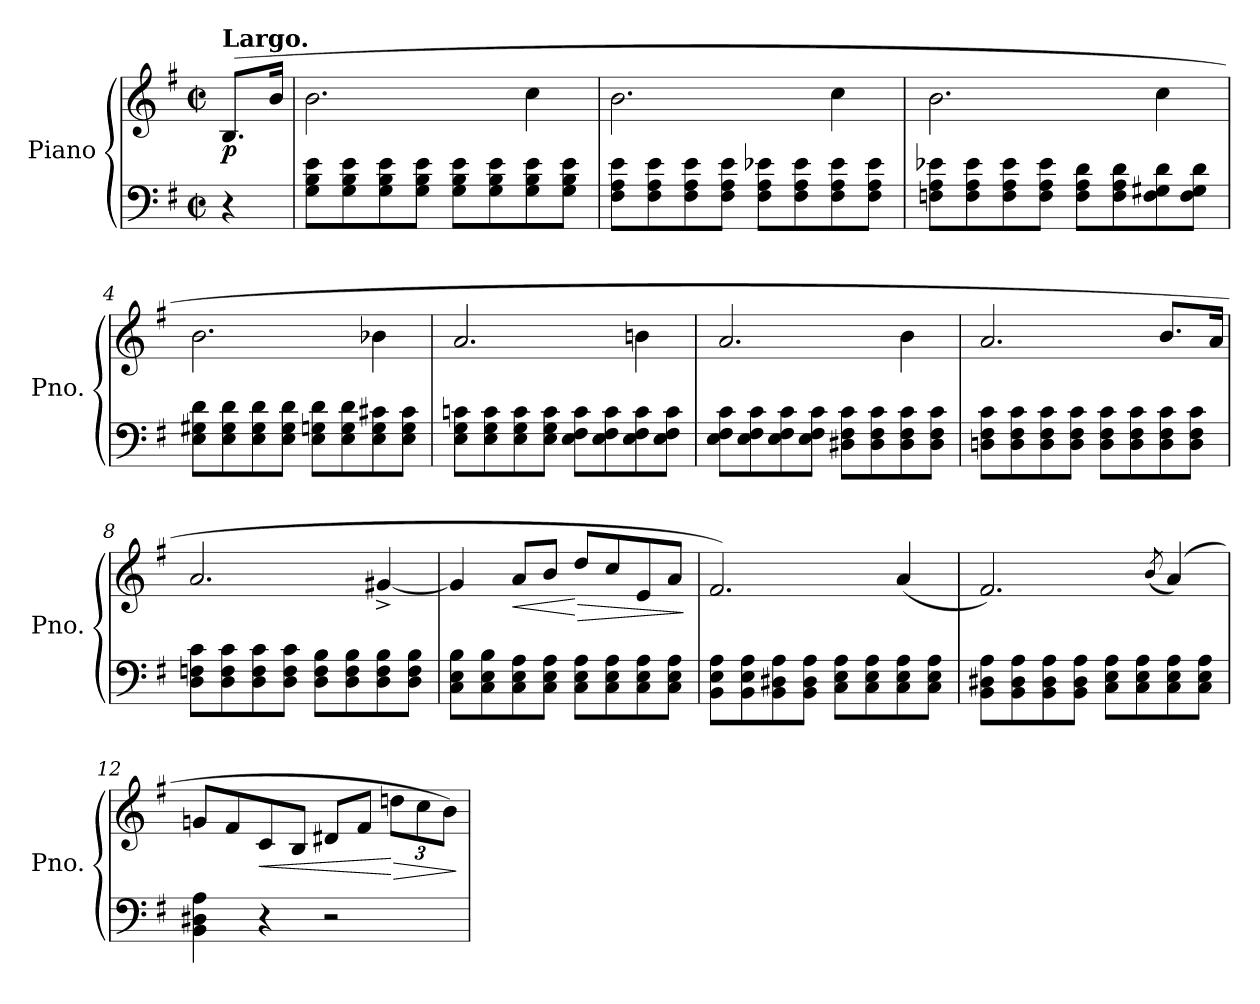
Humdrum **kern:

**kern	**kern	**dynam
*part1	*part1	*part1
*staff2	*staff1	*staff1/2
*I"Piano	*	*
*I'Pno.	*	*
*clefF4	*clefG2	*
*k[f#]	*k[f#]	*
*M2/2	*M2/2	*
*met(c|)	*met(c|)	*
=	=	=
!	!LO:TX:a:B:t=Largo.	!
!	!	!LO:DY:b
4r	(8.B/L	p
.	16b/Jk	.
=1	=1	=1
8G\ 8B\ 8e\L	2.b\	.
8G\ 8B\ 8e\	.	.
8G\ 8B\ 8e\	.	.
8G\ 8B\ 8e\J	.	.
8G\ 8B\ 8e\L	.	.
8G\ 8B\ 8e\	.	.
8G\ 8B\ 8e\	4cc\	.
8G\ 8B\ 8e\J	.	.
=2	=2	=2
8F#\ 8A\ 8e\L	2.b\	.
8F#\ 8A\ 8e\	.	.
8F#\ 8A\ 8e\	.	.
8F#\ 8A\ 8e\J	.	.
8F#\ 8A\ 8e-X\L	.	.
8F#\ 8A\ 8e-\	.	.
8F#\ 8A\ 8e-\	4cc\	.
8F#\ 8A\ 8e-\J	.	.
=3	=3	=3
8Fn\ 8A\ 8e-X\L	2.b\	.
8F\ 8A\ 8e-\	.	.
8F\ 8A\ 8e-\	.	.
8F\ 8A\ 8e-\J	.	.
8F\ 8A\ 8d\L	.	.
8F\ 8A\ 8d\	.	.
8F\ 8G#X\ 8d\	4cc\	.
8F\ 8G#\ 8d\J	.	.
!!LO:LB:g=z
=4	=4	=4
8E\ 8G#X\ 8d\L	2.b\	.
8E\ 8G#\ 8d\	.	.
8E\ 8G#\ 8d\	.	.
8E\ 8G#\ 8d\J	.	.
8E\ 8Gn\ 8d\L	.	.
8E\ 8G\ 8d\	.	.
8E\ 8G\ 8c#X\	4b-X\	.
8E\ 8G\ 8c#\J	.	.
=5	=5	=5
8E\ 8G\ 8cn\L	2.a/	.
8E\ 8G\ 8c\	.	.
8E\ 8G\ 8c\	.	.
8E\ 8G\ 8c\J	.	.
8E\ 8F#\ 8c\L	.	.
8E\ 8F#\ 8c\	.	.
8E\ 8F#\ 8c\	4bn\	.
8E\ 8F#\ 8c\J	.	.
=6	=6	=6
8E\ 8F#\ 8c\L	2.a/	.
8E\ 8F#\ 8c\	.	.
8E\ 8F#\ 8c\	.	.
8E\ 8F#\ 8c\J	.	.
8D#X\ 8F#\ 8c\L	.	.
8D#\ 8F#\ 8c\	.	.
8D#\ 8F#\ 8c\	4b\	.
8D#\ 8F#\ 8c\J	.	.
!!LO:LB:g=z
=7	=7	=7
8Dn\ 8F#\ 8c\L	2.a/	.
8D\ 8F#\ 8c\	.	.
8D\ 8F#\ 8c\	.	.
8D\ 8F#\ 8c\J	.	.
8D\ 8F#\ 8c\L	.	.
8D\ 8F#\ 8c\	.	.
8D\ 8F#\ 8c\	8.b/L	.
8D\ 8F#\ 8c\J	.	.
.	16a/Jk	.
=8	=8	=8
8D\ 8Fn\ 8c\L	2.a/	.
8D\ 8F\ 8c\	.	.
8D\ 8F\ 8c\	.	.
8D\ 8F\ 8c\J	.	.
8D\ 8F\ 8B\L	.	.
8D\ 8F\ 8B\	.	.
8D\ 8F\ 8B\	[4g#X^/	.
8D\ 8F\ 8B\J	.	.
=9	=9	=9
8C\ 8E\ 8B\L	4g#/]	.
8C\ 8E\ 8B\	.	.
!	!	!LO:HP:b
8C\ 8E\ 8A\	8a/L	<
8C\ 8E\ 8A\J	8b/J	.
!	!	!LO:HP:n=1:b
8C\ 8E\ 8A\L	8dd/L	[ >
8C\ 8E\ 8A\	8cc/	.
8C\ 8E\ 8A\	8e/	.
8C\ 8E\ 8A\J	8a/J	.
.	.	]
=10	=10	=10
8BB\ 8E\ 8A\L	2.f#/)	.
8BB\ 8E\ 8A\	.	.
8BB\ 8D#X\ 8A\	.	.
8BB\ 8D#\ 8A\J	.	.
8C\ 8E\ 8A\L	.	.
8C\ 8E\ 8A\	.	.
8C\ 8E\ 8A\	(4a/	.
8C\ 8E\ 8A\J	.	.
!!LO:LB:g=z
=11	=11	=11
8BB\ 8D#X\ 8A\L	2.f#/)	.
8BB\ 8D#\ 8A\	.	.
8BB\ 8D#\ 8A\	.	.
8BB\ 8D#\ 8A\J	.	.
8C\ 8E\ 8A\L	.	.
8C\ 8E\ 8A\	.	.
.	(8qb/	.
8C\ 8E\ 8A\	(4a/)	.
8C\ 8E\ 8A\J	.	.
=12	=12	=12
4BB\ 4D#X\ 4A\	8gn/L	.
.	8f#/	.
!	!	!LO:HP:b
4r	8c/	<
.	8B/J	.
2r	8d#X/L	.
.	8f#/J	.
*	*Xbrackettup	*
!	!	!LO:HP:n=1:b
.	12ddn\L	[ >
.	12cc\	.
.	12b\J)	.
.	.	]
=	=	=
*-	*-	*-
